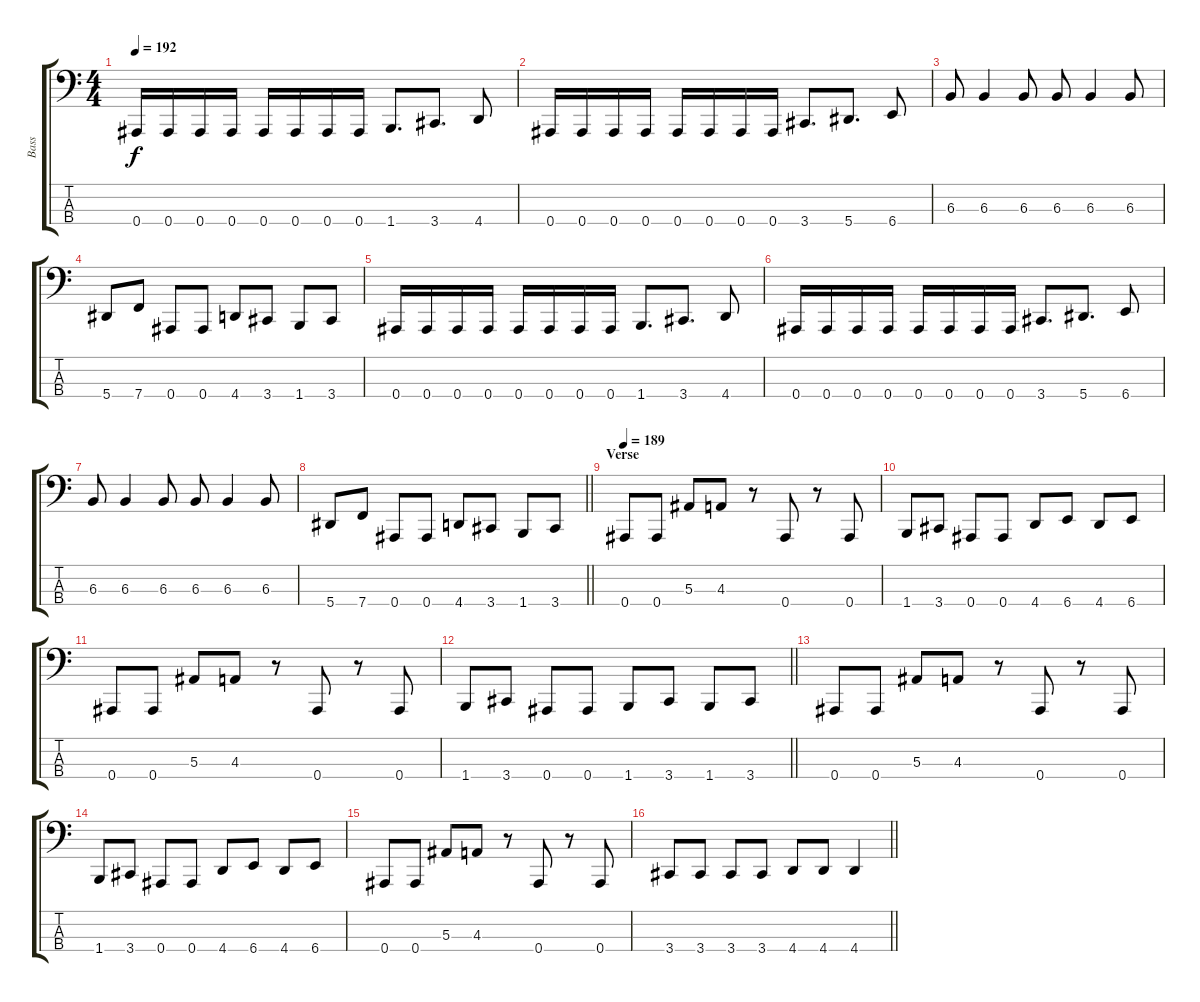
\track ("Bass" "Bass") {instrument electricbasspick}
\staff {score tabs}
\tuning (Eb2 Bb1 F1 Bb0) {hide}
\ts (4 4)
\tempo 192
\clef f4
\ks c
0.4.16{dy f} 0.4.16 0.4.16 0.4.16 0.4.16 0.4.16 0.4.16 0.4.16 1.4.8{d} 3.4.8{d} 4.4.8 |
0.4.16 0.4.16 0.4.16 0.4.16 0.4.16 0.4.16 0.4.16 0.4.16 3.4.8{d} 5.4.8{d} 6.4.8 |
6.3.8 6.3.4 6.3.8 6.3.8 6.3.4 6.3.8 |
5.4.8 7.4.8 0.4.8 0.4.8 4.4.8 3.4.8 1.4.8 3.4.8 |
0.4.16 0.4.16 0.4.16 0.4.16 0.4.16 0.4.16 0.4.16 0.4.16 1.4.8{d} 3.4.8{d} 4.4.8 |
0.4.16 0.4.16 0.4.16 0.4.16 0.4.16 0.4.16 0.4.16 0.4.16 3.4.8{d} 5.4.8{d} 6.4.8 |
6.3.8 6.3.4 6.3.8 6.3.8 6.3.4 6.3.8 |
\barLineRight lightlight
5.4.8 7.4.8 0.4.8 0.4.8 4.4.8 3.4.8 1.4.8 3.4.8 |
\section ("" "Verse")
\tempo 189
0.4.8 0.4.8 5.3.8 4.3.8 r.8 0.4.8 r.8 0.4.8 |
1.4.8 3.4.8 0.4.8 0.4.8 4.4.8 6.4.8 4.4.8 6.4.8 |
0.4.8 0.4.8 5.3.8 4.3.8 r.8 0.4.8 r.8 0.4.8 |
\barLineRight lightlight
1.4.8 3.4.8 0.4.8 0.4.8 1.4.8 3.4.8 1.4.8 3.4.8 |
0.4.8 0.4.8 5.3.8 4.3.8 r.8 0.4.8 r.8 0.4.8 |
1.4.8 3.4.8 0.4.8 0.4.8 4.4.8 6.4.8 4.4.8 6.4.8 |
0.4.8 0.4.8 5.3.8 4.3.8 r.8 0.4.8 r.8 0.4.8 |
\barLineRight lightlight
3.4.8 3.4.8 3.4.8 3.4.8 4.4.8 4.4.8 4.4.4
